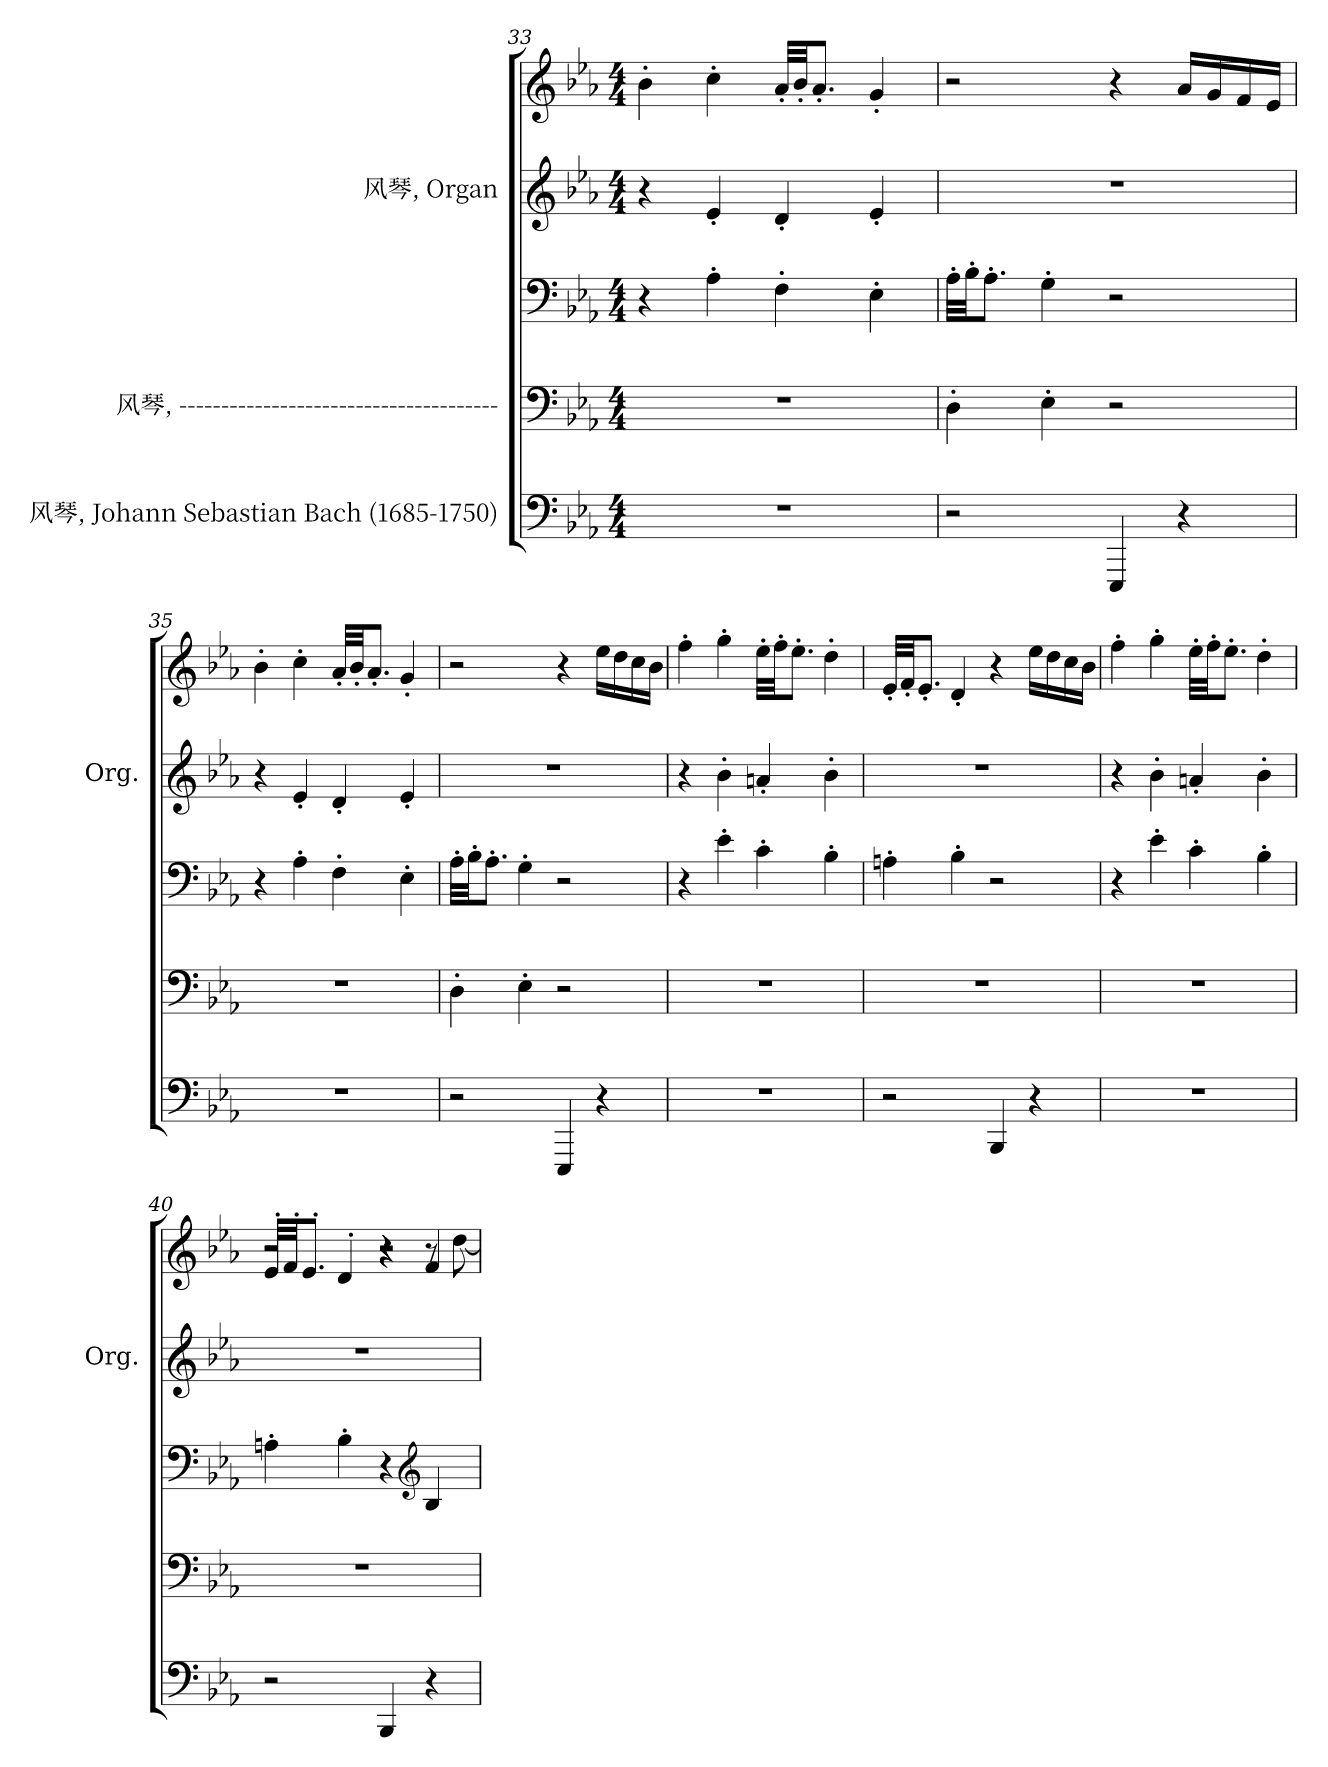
**kern	**kern	**kern	**kern	**kern
*part3	*part2	*part2	*part1	*part1
*staff5	*staff4	*staff3	*staff2	*staff1
*I"风琴, Johann Sebastian Bach   (1685-1750)	*I"风琴, --------------------------------------	*	*I"风琴, Organ	*
*	*	*	*I'Org.	*
*clefF4	*clefF4	*clefF4	*clefG2	*clefG2
*k[b-e-a-]	*k[b-e-a-]	*k[b-e-a-]	*k[b-e-a-]	*k[b-e-a-]
*M4/4	*M4/4	*M4/4	*M4/4	*M4/4
=33	=33	=33	=33	=33
1r	1r	4r	4r	4b-'\
.	.	4A-'\	4e-'/	4cc'\
.	.	4F'\	4d'/	32a-'/LLL
.	.	.	.	32b-'/JJ
.	.	.	.	8.a-'/J
.	.	4E-'\	4e-'/	4g'/
!!LO:LB:g=z
=34	=34	=34	=34	=34
2r	4D'\	32A-'\LLL	1r	2r
.	.	32B-'\JJ	.	.
.	.	8.A-'\J	.	.
.	4E-'\	4G'\	.	.
4EEE-/	2r	2r	.	4r
4r	.	.	.	16a-/LL
.	.	.	.	16g/
.	.	.	.	16f/
.	.	.	.	16e-/JJ
=35	=35	=35	=35	=35
1r	1r	4r	4r	4b-'\
.	.	4A-'\	4e-'/	4cc'\
.	.	4F'\	4d'/	32a-'/LLL
.	.	.	.	32b-'/JJ
.	.	.	.	8.a-'/J
.	.	4E-'\	4e-'/	4g'/
=36	=36	=36	=36	=36
2r	4D'\	32A-'\LLL	1r	2r
.	.	32B-'\JJ	.	.
.	.	8.A-'\J	.	.
.	4E-'\	4G'\	.	.
4EEE-/	2r	2r	.	4r
4r	.	.	.	16ee-\LL
.	.	.	.	16dd\
.	.	.	.	16cc\
.	.	.	.	16b-\JJ
=37	=37	=37	=37	=37
*	*	*	*	*MM100
1r	1r	4r	4r	4ff'\
.	.	4e-'\	4b-'\	4gg'\
.	.	4c'\	4an'/	32ee-'\LLL
.	.	.	.	32ff'\JJ
.	.	.	.	8.ee-'\J
.	.	4B-'\	4b-'\	4dd'\
!!LO:PB:g=z
=38	=38	=38	=38	=38
2r	1r	4An'\	1r	32e-'/LLL
.	.	.	.	32f'/JJ
.	.	.	.	8.e-'/J
.	.	4B-'\	.	4d'/
4BBB-/	.	2r	.	4r
4r	.	.	.	16ee-\LL
.	.	.	.	16dd\
.	.	.	.	16cc\
.	.	.	.	16b-\JJ
=39	=39	=39	=39	=39
1r	1r	4r	4r	4ff'\
.	.	4e-'\	4b-'\	4gg'\
.	.	4c'\	4an'/	32ee-'\LLL
.	.	.	.	32ff'\JJ
.	.	.	.	8.ee-'\J
.	.	4B-'\	4b-'\	4dd'\
=40	=40	=40	=40	=40
*	*	*	*	*^
*	*	*	*	*	*^
2r	1r	4An'\	1r	32e-'/LLL	2r	2r
.	.	.	.	32f'/JJ	.	.
.	.	.	.	8.e-'/J	.	.
.	.	4B-'\	.	4d'/	.	.
4BBB-/	.	4r	.	2r	4r	4r
*	*	*clefG2	*	*	*	*
4r	.	4B-/	.	.	8r	4f/
.	.	.	.	.	[8dd\	.
*	*	*	*	*v	*v	*v
=	=	=	=	=
*-	*-	*-	*-	*-
